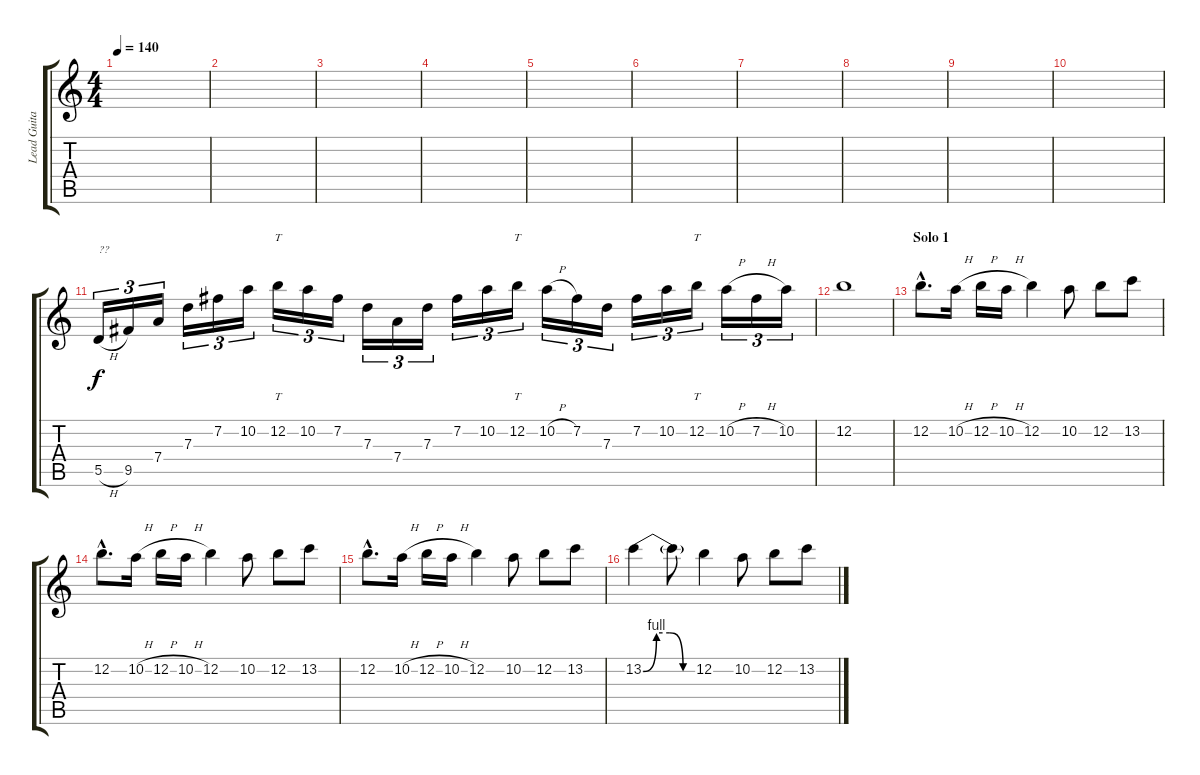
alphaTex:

\track ("Lead Guitar 1 " "Lead Guita") {instrument overdrivenguitar}
\staff {score tabs}
\tuning (E4 B3 G3 D3 A2 E2) {hide}
\ts (4 4)
\tempo 140
\clef g2
\ks c
|
|
|
|
|
|
|
|
|
|
5.5{h}.16{tu (3 2) txt "??" volume 16} 9.5.16{tu (3 2)} 7.4.16{tu (3 2)} 7.3.16{tu (3 2)} 7.2.16{tu (3 2)} 10.2.16{tu (3 2)} 12.2.16{tt tu (3 2)} 10.2.16{tu (3 2)} 7.2.16{tu (3 2)} 7.3.16{tu (3 2)} 7.4.16{tu (3 2)} 7.3.16{tu (3 2)} 7.2.16{tu (3 2)} 10.2.16{tu (3 2)} 12.2.16{tt tu (3 2)} 10.2{h}.16{tu (3 2)} 7.2.16{tu (3 2)} 7.3.16{tu (3 2)} 7.2.16{tu (3 2)} 10.2.16{tu (3 2)} 12.2.16{tt tu (3 2)} 10.2{h}.16{tu (3 2)} 7.2{h}.16{tu (3 2)} 10.2.16{tu (3 2)} |
12.2.1 |
\section ("" "Solo 1")
12.2{hac}.8{d} 10.2{h}.16 12.2{h}.16 10.2{h}.16 12.2.4 10.2.8 12.2.8 13.2.8 |
12.2{hac}.8{d} 10.2{h}.16 12.2{h}.16 10.2{h}.16 12.2.4 10.2.8 12.2.8 13.2.8 |
12.2{hac}.8{d} 10.2{h}.16 12.2{h}.16 10.2{h}.16 12.2.4 10.2.8 12.2.8 13.2.8 |
13.2{be (custom 0 0 15 4 30 4 45 0 60 0)}.4 13.2{t}.8 12.2.4 10.2.8 12.2.8 13.2.8
